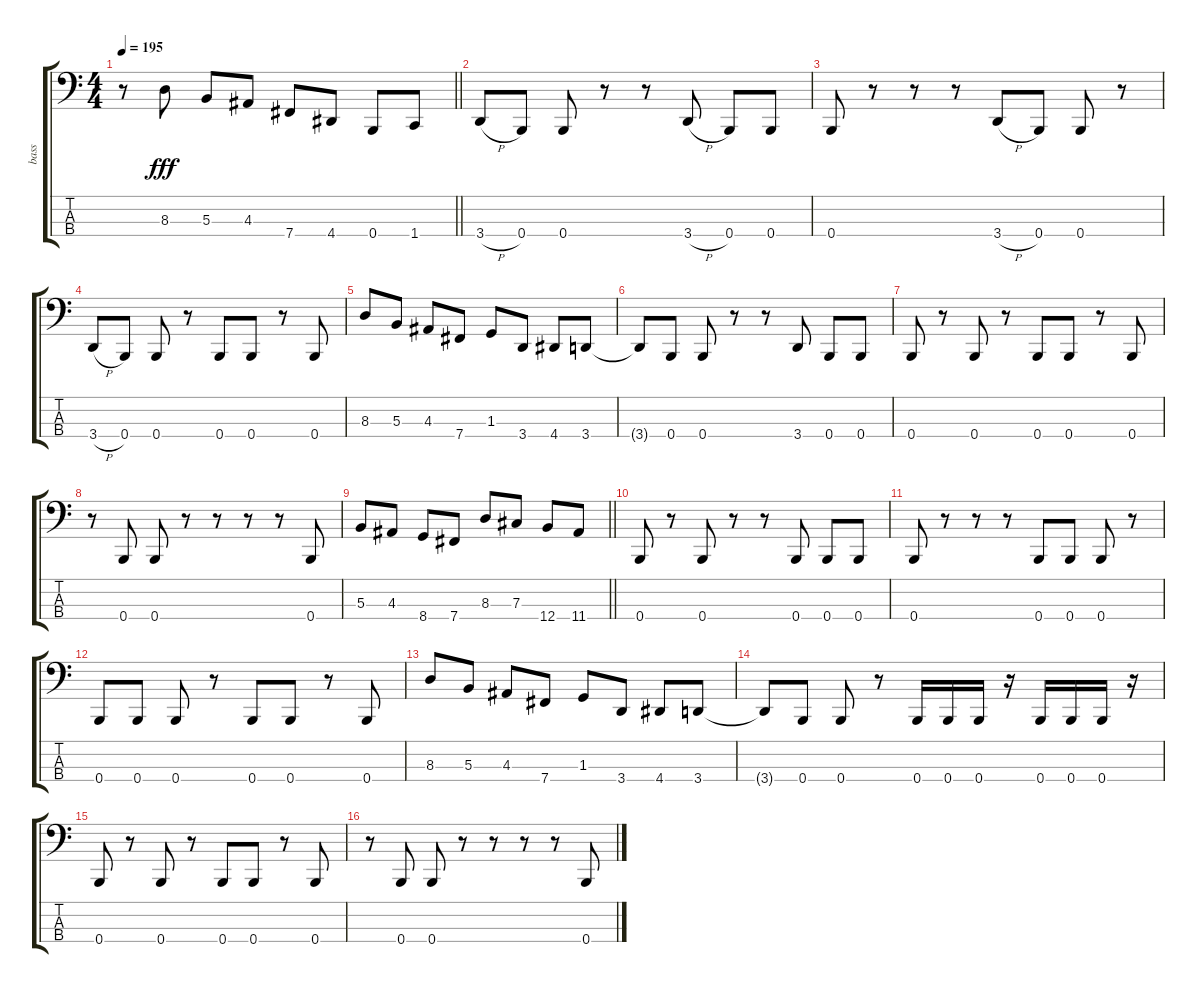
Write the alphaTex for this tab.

\track ("bass" "bass") {instrument electricbasspick}
\staff {score tabs}
\tuning (E2 B1 Gb1 B0) {hide}
\ts (4 4)
\tempo 195
\clef f4
\barLineRight lightlight
\ks c
r.8{dy fff} 8.3.8 5.3.8 4.3.8 7.4.8 4.4.8 0.4.8 1.4.8 |
\section ("" "")
3.4{h}.8 0.4.8 0.4.8 r.8 r.8 3.4{h}.8 0.4.8 0.4.8 |
0.4.8 r.8 r.8 r.8 3.4{h}.8 0.4.8 0.4.8 r.8 |
3.4{h}.8 0.4.8 0.4.8 r.8 0.4.8 0.4.8 r.8 0.4.8 |
8.3.8 5.3.8 4.3.8 7.4.8 1.3.8 3.4.8 4.4.8 3.4.8 |
3.4{t}.8 0.4.8 0.4.8 r.8 r.8 3.4.8 0.4.8 0.4.8 |
0.4.8 r.8 0.4.8 r.8 0.4.8 0.4.8 r.8 0.4.8 |
r.8 0.4.8 0.4.8 r.8 r.8 r.8 r.8 0.4.8 |
\barLineRight lightlight
5.3.8 4.3.8 8.4.8 7.4.8 8.3.8 7.3.8 12.4.8 11.4.8 |
\section ("" "")
0.4.8 r.8 0.4.8 r.8 r.8 0.4.8 0.4.8 0.4.8 |
0.4.8 r.8 r.8 r.8 0.4.8 0.4.8 0.4.8 r.8 |
0.4.8 0.4.8 0.4.8 r.8 0.4.8 0.4.8 r.8 0.4.8 |
8.3.8 5.3.8 4.3.8 7.4.8 1.3.8 3.4.8 4.4.8 3.4.8 |
3.4{t}.8 0.4.8 0.4.8 r.8 0.4.16 0.4.16 0.4.16 r.16 0.4.16 0.4.16 0.4.16 r.16 |
0.4.8 r.8 0.4.8 r.8 0.4.8 0.4.8 r.8 0.4.8 |
r.8 0.4.8 0.4.8 r.8 r.8 r.8 r.8 0.4.8
